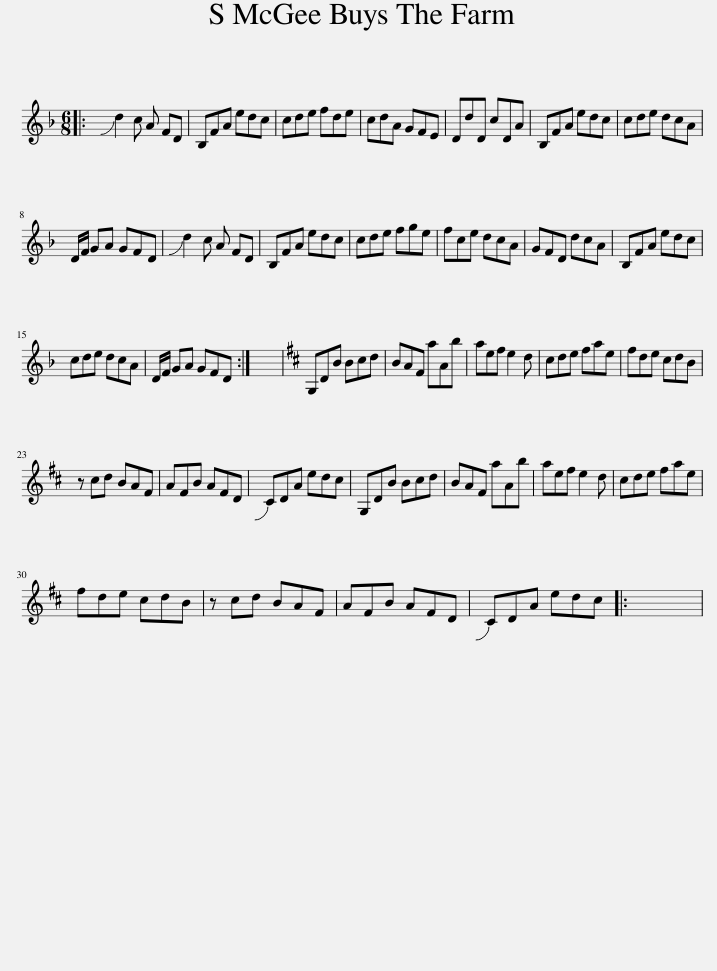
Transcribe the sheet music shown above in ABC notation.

X:1
L:1/8
M:6/8
I:linebreak $
K:Dmin
V:1 treble
V:1
|: !slide!d2 c A FD | B,FA edc | cde fde | cdA GFE | DdD cDA | %5
 B,FA edc | cde dcA |$ D/F/ GA GFD | !slide!d2 c A FD | B,FA edc | %10
 cde fge | fce dcA | GFD dcA | B,FA edc |$ cde dcA | %15
 D/F/ GA GFD :| x6 |[K:D] G,DB Bcd | BAF aAb | aef e2 d | %20
 cde fae | fde cdB |$ z cd BAF | AFB AFD | !slide!CDA edc | %25
 G,DB Bcd | BAF aAb | aef e2 d | cde fae |$ fde cdB | %30
 z cd BAF | AFB AFD | !slide!CDA edc |: x6 | %34
